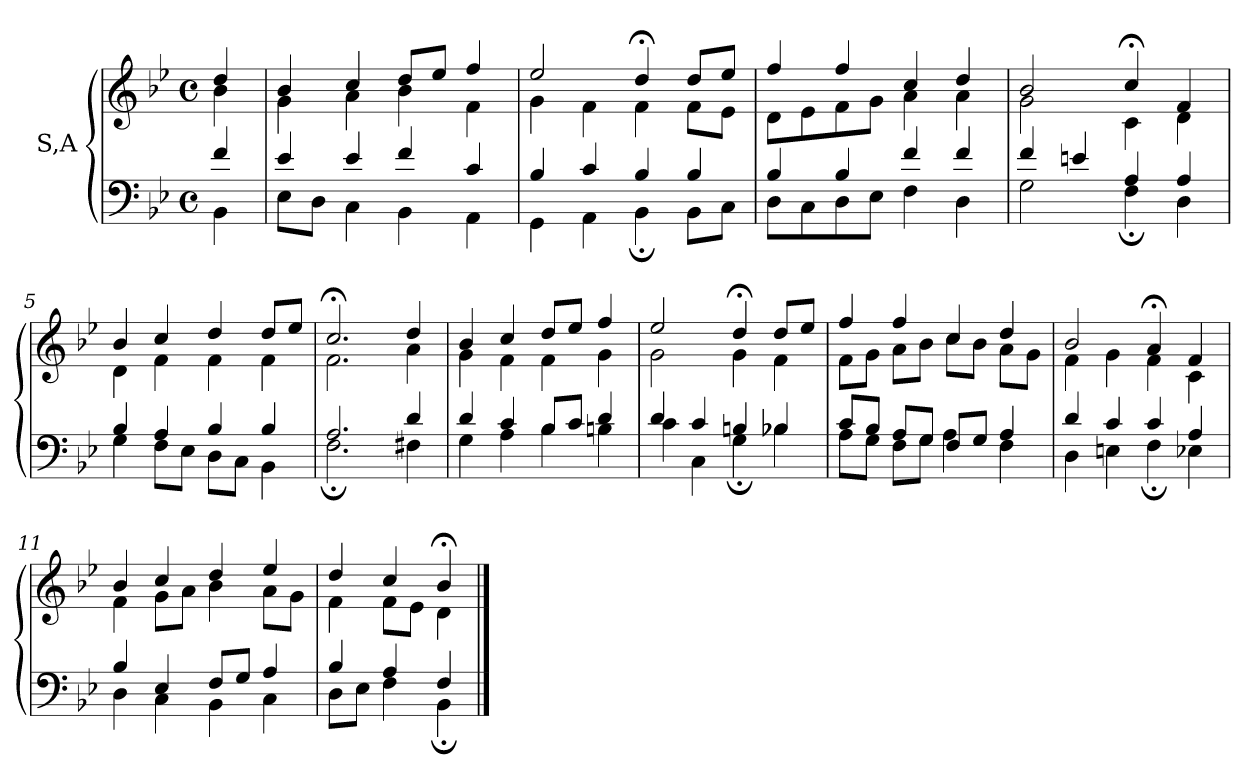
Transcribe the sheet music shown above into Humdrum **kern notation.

**kern	**kern
*part1	*part1
*staff2	*staff1
*I"S,A	*
!!LO:LB:g=z
*clefF4	*clefG2
*k[b-e-]	*k[b-e-]
*M4/4	*M4/4
*met(c)	*met(c)
=	=
*^	*^
4f	4BB-	4dd	4b-
=1	=1	=1	=1
4e-	8E-L	4b-	4g
.	8DJ	.	.
4e-	4C	4cc	4a
4f	4BB-	8ddL	4b-
.	.	8ee-J	.
4c	4AA	4ff	4f
=2	=2	=2	=2
4B-	4GG	2ee-	4g
4c	4AA	.	4f
4B-	4BB-;	4dd;<	4f
4B-	8BB-L	8ddL	8fL
.	8CJ	8ee-J	8e-J
=3	=3	=3	=3
4B-	8DL	4ff	8dL
.	8C	.	8e-
4B-	8D	4ff	8f
.	8E-J	.	8gJ
4f	4F	4cc	4a
4f	4D	4dd	4a
=4	=4	=4	=4
4f	2G	2b-	2g
4en	.	.	.
4A	4F;	4cc;<	4c
4A	4D	4f	4d
=5	=5	=5	=5
4B-	4G	4b-	4d
4A	8FL	4cc	4f
.	8E-J	.	.
4B-	8DL	4dd	4f
.	8CJ	.	.
4B-	4BB-	8ddL	4f
.	.	8ee-J	.
=6	=6	=6	=6
2.A	2.F;	2.cc;<	2.f
4d	4F#X	4dd	4a
!!LO:LB:g=z	!!
=7	=7	=7	=7
4d	4G	4b-	4g
4c	4A	4cc	4f
8B-L	4B-	8ddL	4f
8cJ	.	8ee-J	.
4d	4Bn	4ff	4g
=8	=8	=8	=8
4d	4c	2ee-	2g
4c	4C	.	.
4Bn	4G;	4dd;<	4g
4B-X	4B-	8ddL	4f
.	.	8ee-J	.
=9	=9	=9	=9
8cL	8AL	4ff	8fL
8B-J	8GJ	.	8gJ
8AL	8FL	4ff	8aL
8GJ	8GJ	.	8b-J
8FL	4A	4cc	8ccL
8GJ	.	.	8b-J
4A	4F	4dd	8aL
.	.	.	8gJ
=10	=10	=10	=10
4d	4D	2b-	4f
4c	4En	.	4g
4c	4F;	4a;<	4f
4A	4E-X	4f	4c
=11	=11	=11	=11
4B-	4D	4b-	4f
4E-	4C	4cc	8gL
.	.	.	8aJ
8FL	4BB-	4dd	4b-
8GJ	.	.	.
4A	4C	4ee-	8aL
.	.	.	8gJ
=12	=12	=12	=12
4B-	8DL	4dd	4f
.	8E-J	.	.
4A	4F	4cc	8fL
.	.	.	8e-J
4F	4BB-;	4b-;<	4d
*v	*v	*	*
*	*v	*v
==	==
*-	*-
